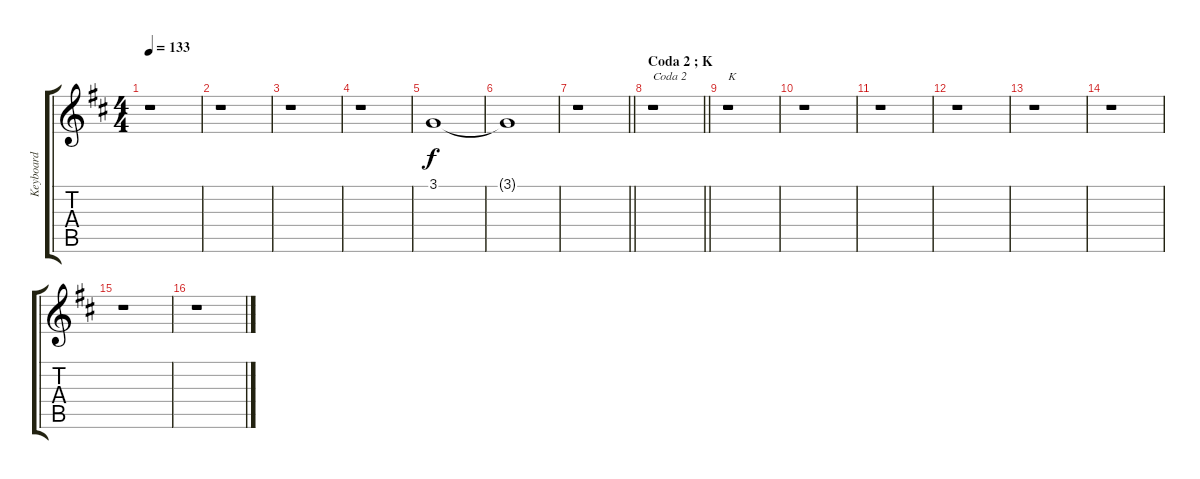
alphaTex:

\track ("Keyboard" "Keyboard") {instrument synthstrings2}
\staff {score tabs}
\tuning (E4 B3 G3 D3 A2 E2) {hide}
\ts (4 4)
\tempo 133
\clef g2
\ks d
r.1{dy f} |
r.1 |
r.1 |
r.1 |
3.1.1 |
3.1{t}.1 |
\barLineRight lightlight
r.1 |
\section ("" "Coda 2 ; K")
\barLineRight lightlight
r.1{txt "Coda 2"} |
r.1{txt "K"} |
r.1 |
r.1 |
r.1 |
r.1 |
r.1 |
r.1 |
r.1
